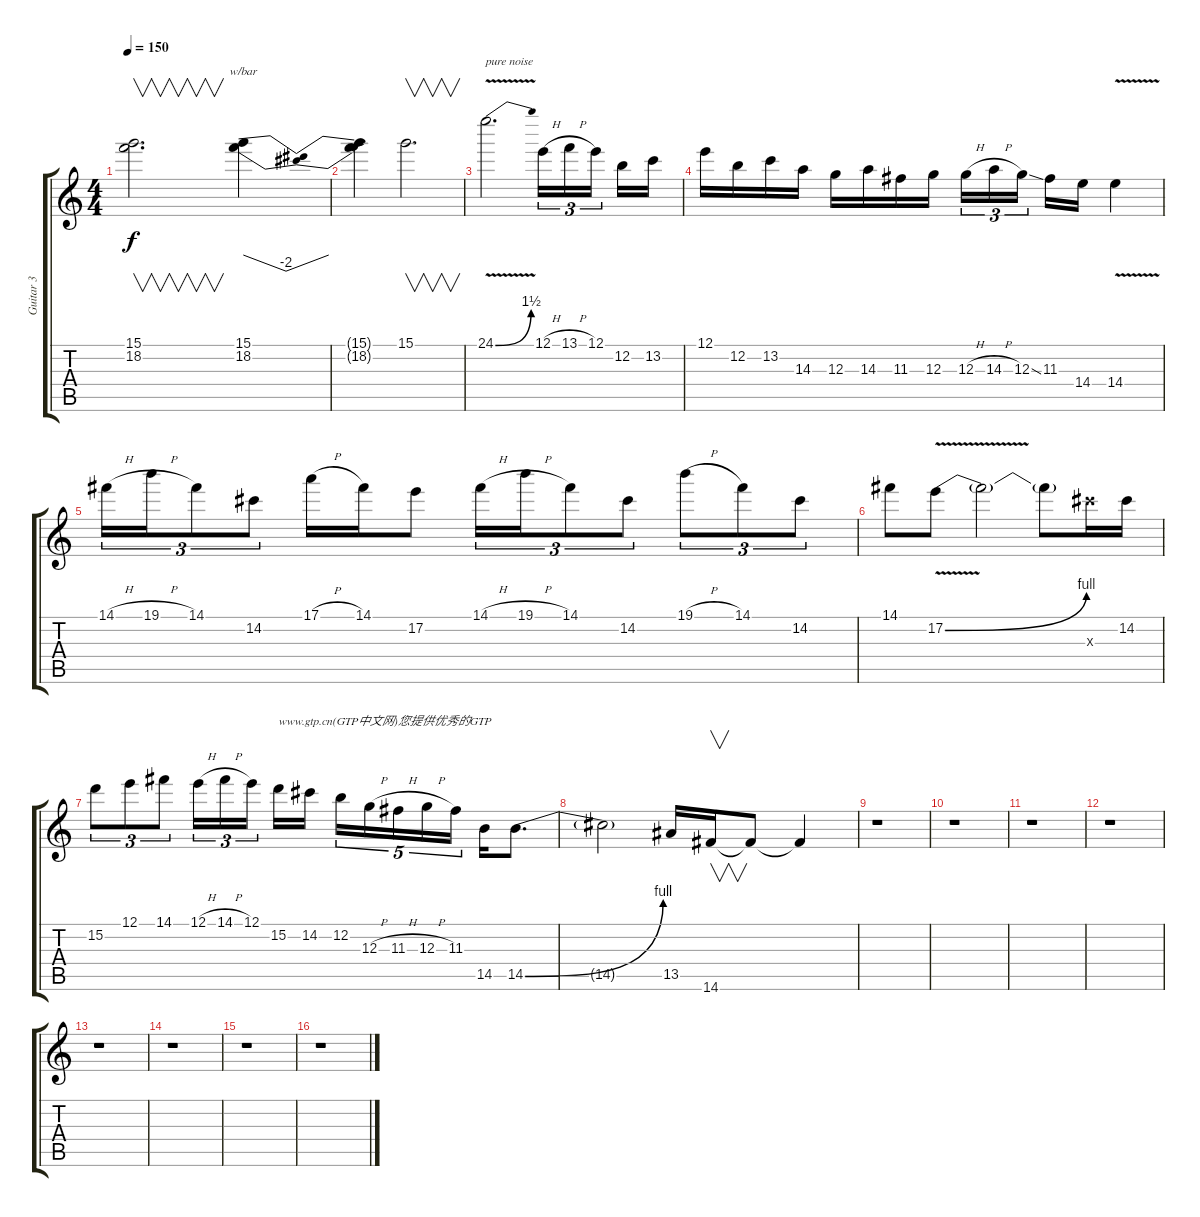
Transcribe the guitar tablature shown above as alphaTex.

\track ("Guitar 3" "Guitar 3") {instrument overdrivenguitar}
\staff {score tabs}
\tuning (E4 B3 G3 D3 A2 E2) {hide}
\ts (4 4)
\tempo 150
\clef g2
\ks c
(15.1 18.2).2{v d dy f} (15.1 18.2).4{tbe (dip default 0 0 30 -8 60 0)} |
(15.1{t} 18.2{t}).4 15.1.2{v d} |
24.1{be (bend 0 0 60 6) v}.2{d txt "pure noise"} 12.1{h}.16{tu (3 2)} 13.1{h}.16{tu (3 2)} 12.1.16{tu (3 2) beam splitsecondary} 12.2.16 13.2.16 |
12.1.16 12.2.16 13.2.16 14.3.16 12.3.16 14.3.16 11.3.16 12.3.16 12.3{h}.16{tu (3 2)} 14.3{h}.16{tu (3 2)} 12.3{ss}.16{tu (3 2) beam splitsecondary} 11.3.16 14.4.16 14.4{v}.4 |
14.1{h}.16{tu (3 2)} 19.1{h}.16{tu (3 2)} 14.1.8{tu (3 2)} 14.2.8{tu (3 2)} 17.1{h}.16 14.1.16 17.2.8 14.1{h}.16{tu (3 2)} 19.1{h}.16{tu (3 2)} 14.1.8{tu (3 2)} 14.2.8{tu (3 2)} 19.1{h}.8{tu (3 2)} 14.1.8{tu (3 2)} 14.2.8{tu (3 2)} |
14.1.8 17.2{be (bend 0 0 60 4) v}.8 17.2{t}.2 17.2{t}.8 18.3{x}.16 14.2.16 |
15.2.8{tu (3 2)} 12.1.8{tu (3 2)} 14.1.8{tu (3 2)} 12.1{h}.16{tu (3 2)} 14.1{h}.16{tu (3 2)} 12.1.16{tu (3 2) beam splitsecondary} 15.2.16{txt "www.gtp.cn(GTP中文网)您提供优秀的GTP"} 14.2.16 12.2.16{tu (5 4)} 12.3{h}.16{tu (5 4)} 11.3{h}.16{tu (5 4)} 12.3{h}.16{tu (5 4)} 11.3.16{tu (5 4)} 14.5.16 14.5{be (bend 0 0 60 4)}.8{d} |
14.5{t}.2 13.5.16 14.6.16{v} 14.6{t}.8 14.6{t}.4 |
r.1 |
r.1 |
r.1 |
r.1 |
r.1 |
r.1 |
r.1 |
r.1
